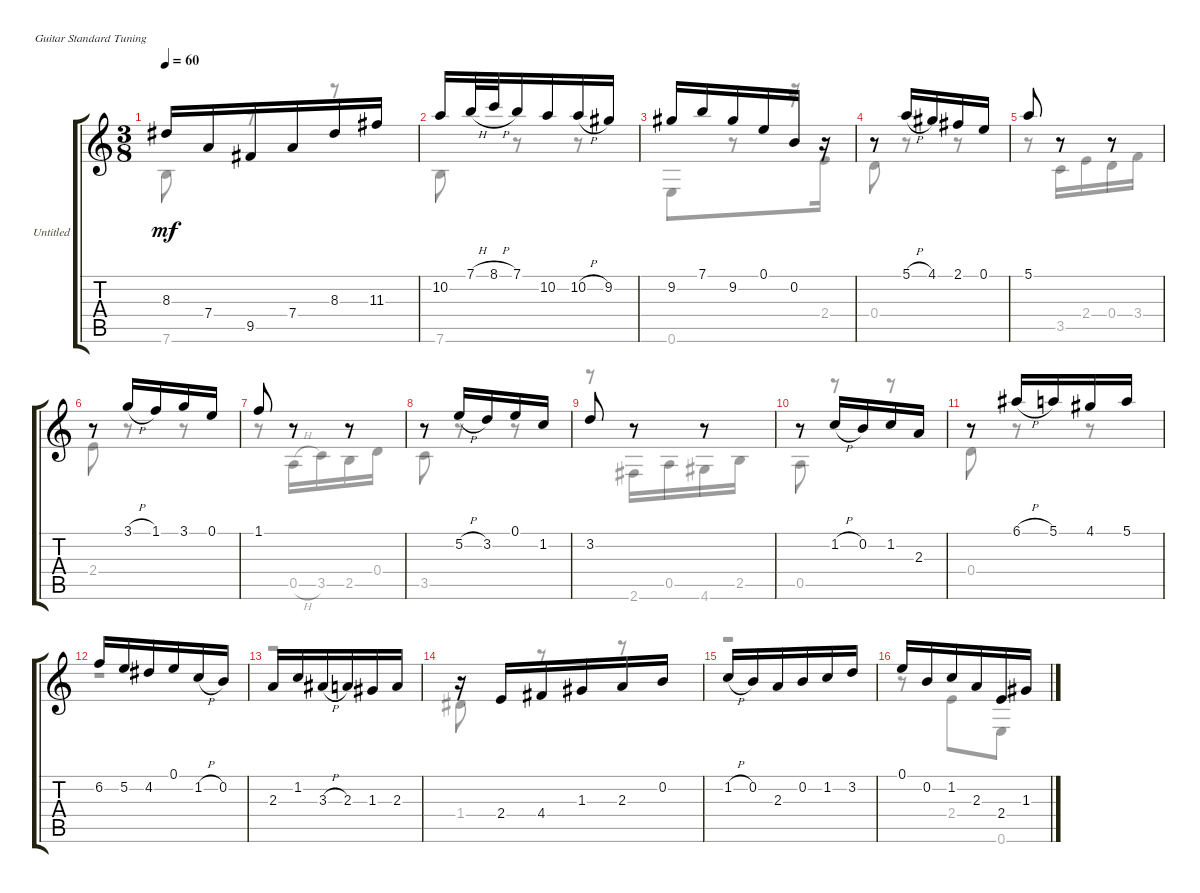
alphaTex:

\bracketExtendMode groupsimilarinstruments
\firstSystemTrackNameOrientation horizontal
\otherSystemsTrackNameOrientation horizontal
\track ("Untitled" "Untitled") {instrument acousticguitarnylon}
\staff {score tabs}
\tuning (E4 B3 G3 D3 A2 E2)
\voice
\ts (3 8)
\tempo 60
\clef g2
\ks aminor
8.3.16{dy mf} 7.4.16 9.5.16 7.4.16 8.3.16 11.3.16 |
10.2.16 7.1{h}.32 8.1{h}.32 7.1.16 10.2.16 10.2{h}.16 9.2.16 |
9.2.16 7.1.16 9.2.16 0.1.16 0.2.16 r.16 |
r.8 5.1{h}.16 4.1.16 2.1.16 0.1.16 |
5.1.8 r.8 r.8 |
r.8 3.1{h}.16 1.1.16 3.1.16 0.1.16 |
1.1.8 r.8 r.8 |
r.8 5.2{h}.16 3.2.16 0.1.16 1.2.16 |
3.2.8 r.8 r.8 |
r.8 1.2{h}.16 0.2.16 1.2.16 2.3.16 |
r.8 6.1{h}.16 5.1.16 4.1.16 5.1.16 |
6.2.16 5.2.16 4.2.16 0.1.16 1.2{h}.16 0.2.16 |
2.3.16 1.2.16 3.3{h}.16 2.3.16 1.3.16 2.3.16 |
r.16 2.4.16 4.4.16 1.3.16 2.3.16 0.2.16 |
1.2{h}.16 0.2.16 2.3.16 0.2.16 1.2.16 3.2.16 |
0.1.16 0.2.16 1.2.16 2.3.16 2.4.16 1.3.16
\voice
\clef g2
\ottava regular
\simile none
\ks aminor
7.6.8{dy mf} r.8 r.8 |
7.6.8 r.8 r.8 |
0.6.8 r.8 r.16 2.4.16 |
0.4.8 r.8 r.8 |
r.8 3.5.16 2.4.16 0.4.16 3.4.16 |
2.4.8 r.8 r.8 |
r.8 0.5{h}.16 3.5.16 2.5.16 0.4.16 |
3.5.8 r.8 r.8 |
r.8 2.6.16 0.5.16 4.6.16 2.5.16 |
0.5.8 r.8 r.8 |
0.4.8 r.8 r.8 |
r.1 |
r.1 |
1.4.8 r.8 r.8 |
r.1 |
r.8 2.4.8 0.6.8
